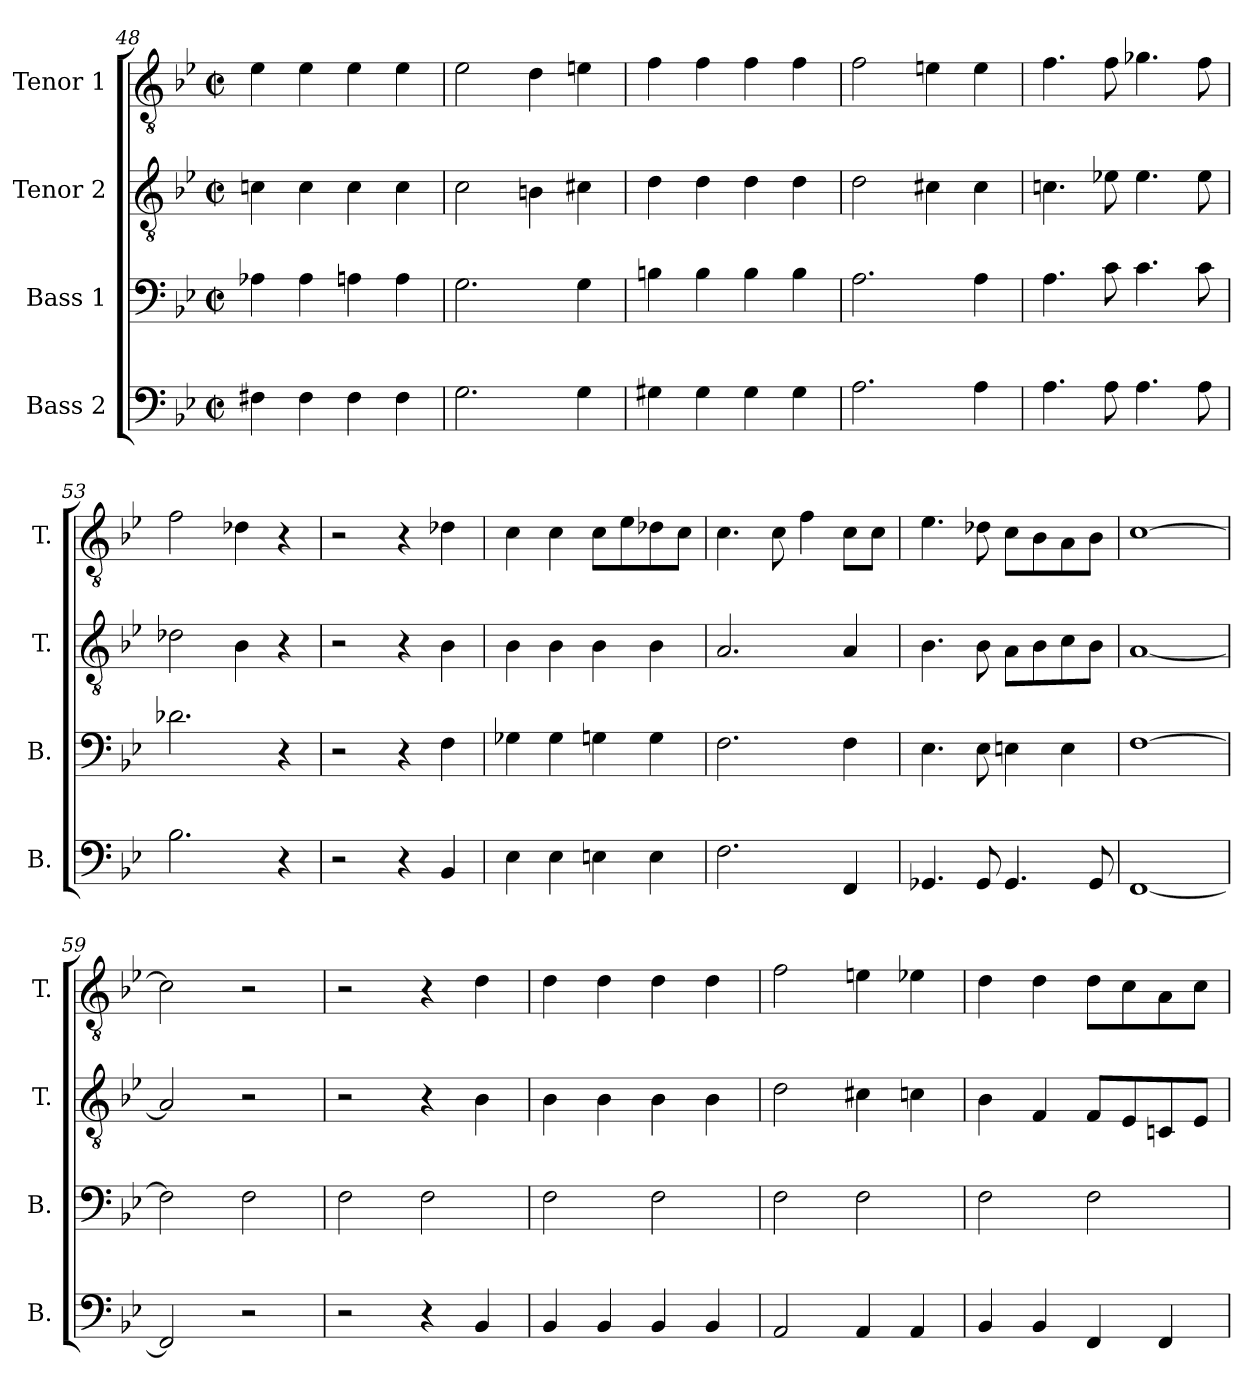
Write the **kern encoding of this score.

**kern	**kern	**kern	**kern
*part4	*part3	*part2	*part1
*staff4	*staff3	*staff2	*staff1
*I"Bass 2	*I"Bass 1	*I"Tenor 2	*I"Tenor 1
*I'B.	*I'B.	*I'T.	*I'T.
*clefF4	*clefF4	*clefGv2	*clefGv2
*	*	*ITrd7c12	*ITrd7c12
*k[b-e-]	*k[b-e-]	*k[b-e-]	*k[b-e-]
*B-:	*B-:	*B-:	*B-:
*M2/2	*M2/2	*M2/2	*M2/2
*met(c|)	*met(c|)	*met(c|)	*met(c|)
=48	=48	=48	=48
4F#Xi\	4A-Xi\	4Cni\	4E-i\
4F#i\	4A-i\	4Ci\	4E-i\
4F#i\	4Ani\	4Ci\	4E-i\
4F#i\	4Ai\	4Ci\	4E-i\
=49	=49	=49	=49
2.Gi\	2.Gi\	2Ci\	2E-i\
.	.	4BBni\	4Di\
4Gi\	4Gi\	4C#Xi\	4Eni\
!!LO:LB:g=z
=50	=50	=50	=50
4G#Xi\	4Bni\	4Di\	4Fi\
4G#i\	4Bi\	4Di\	4Fi\
4G#i\	4Bi\	4Di\	4Fi\
4G#i\	4Bi\	4Di\	4Fi\
=51	=51	=51	=51
2.Ai\	2.Ai\	2Di\	2Fi\
.	.	4C#Xi\	4Eni\
4Ai\	4Ai\	4C#i\	4Ei\
=52	=52	=52	=52
4.Ai\	4.Ai\	4.Cni\	4.Fi\
8Ai\	8ci\	8E-Xi\	8Fi\
4.Ai\	4.ci\	4.E-i\	4.G-Xi\
8Ai\	8ci\	8E-i\	8Fi\
=53	=53	=53	=53
2.B-i\	2.d-Xi\	2D-Xi\	2Fi\
.	.	4BB-i\	4D-Xi\
4r	4r	4r	4r
=54	=54	=54	=54
2r	2r	2r	2r
4r	4r	4r	4r
4BB-i/	4Fi\	4BB-i\	4D-Xi\
=55	=55	=55	=55
4E-i\	4G-Xi\	4BB-i\	4Ci\
4E-i\	4G-i\	4BB-i\	4Ci\
4Eni\	4Gni\	4BB-i\	8Ci\L
.	.	.	8E-i\
4Ei\	4Gi\	4BB-i\	8D-Xi\
.	.	.	8Ci\J
!!LO:PB:g=z
=56	=56	=56	=56
2.Fi\	2.Fi\	2.AAi/	4.Ci\
.	.	.	8Ci\
.	.	.	4Fi\
4FFi/	4Fi\	4AAi/	8Ci\L
.	.	.	8Ci\J
=57	=57	=57	=57
4.GG-Xi/	4.E-i\	4.BB-i\	4.E-i\
8GG-i/	8E-i\	8BB-i\	8D-Xi\
4.GG-i/	4Eni\	8AAi\L	8Ci\L
.	.	8BB-i\	8BB-i\
.	4Ei\	8Ci\	8AAi\
8GG-i/	.	8BB-i\J	8BB-i\J
=58	=58	=58	=58
[1FFi	[1Fi	[1AAi	[1Ci
=59	=59	=59	=59
2FFi/]	2Fi\]	2AAi/]	2Ci\]
2r	2Fi\	2r	2r
=60	=60	=60	=60
2r	2Fi\	2r	2r
4r	2Fi\	4r	4r
4BB-i/	.	4BB-i\	4Di\
=61	=61	=61	=61
4BB-i/	2Fi\	4BB-i\	4Di\
4BB-i/	.	4BB-i\	4Di\
4BB-i/	2Fi\	4BB-i\	4Di\
4BB-i/	.	4BB-i\	4Di\
!!LO:LB:g=z
=62	=62	=62	=62
2AAi/	2Fi\	2Di\	2Fi\
4AAi/	2Fi\	4C#Xi\	4Eni\
4AAi/	.	4Cni\	4E-Xi\
=63	=63	=63	=63
4BB-i/	2Fi\	4BB-i\	4Di\
4BB-i/	.	4FFi/	4Di\
4FFi/	2Fi\	8FFi/L	8Di\L
.	.	8EE-i/	8Ci\
4FFi/	.	8CCni/	8AAi\
.	.	8EE-i/J	8Ci\J
=	=	=	=
*-	*-	*-	*-
